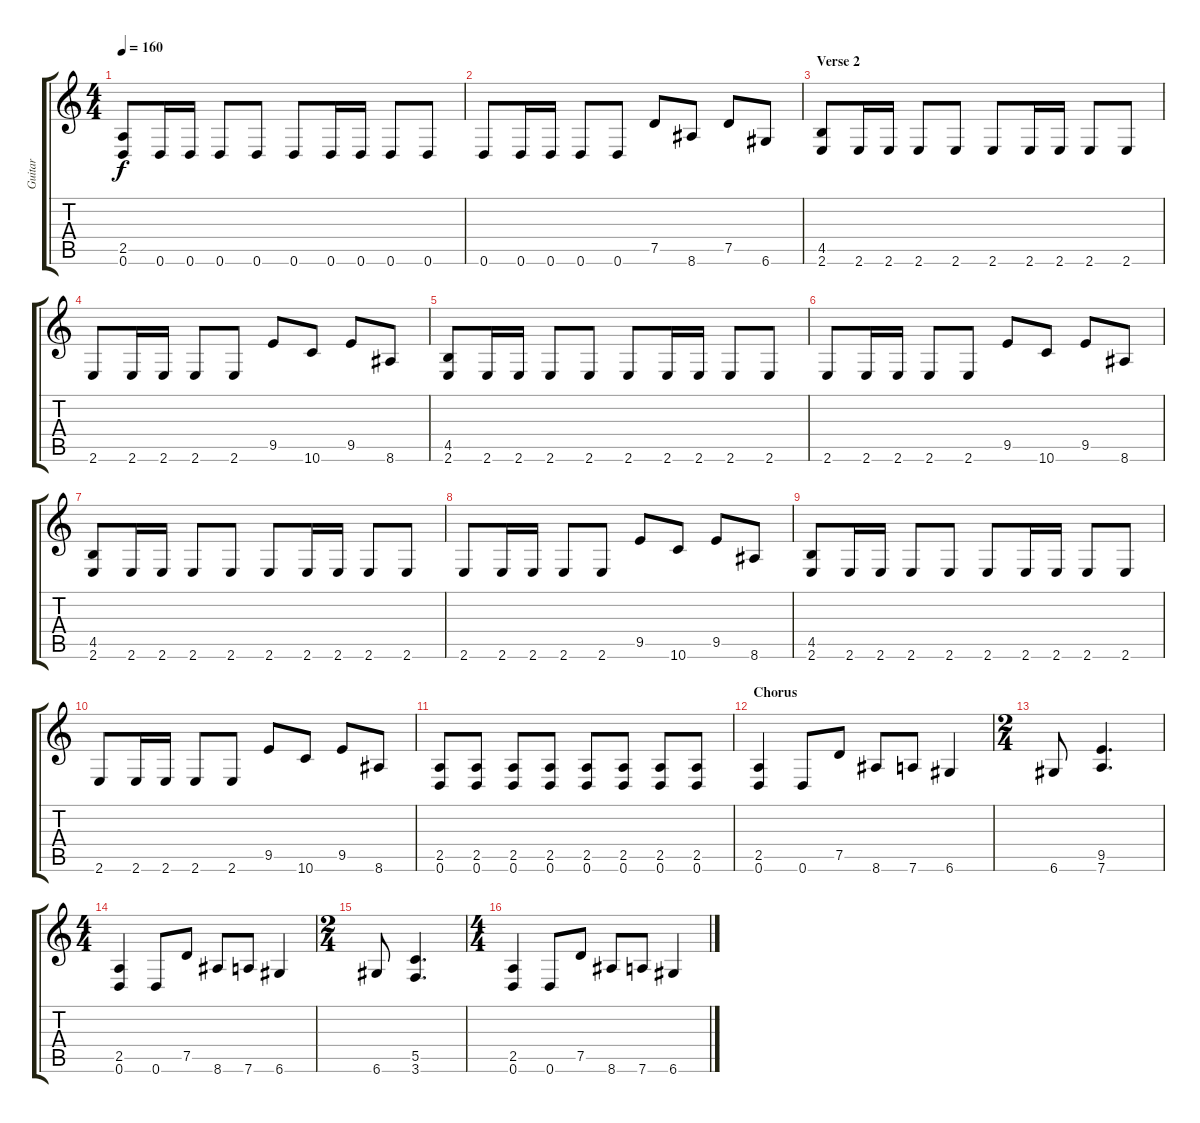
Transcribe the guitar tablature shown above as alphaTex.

\track ("Guitar" "Guitar") {instrument distortionguitar}
\staff {score tabs}
\tuning (D4 A3 F3 C3 G2 D2) {hide}
\ts (4 4)
\tempo 160
\clef g2
\ks c
(2.5 0.6).8{dy f} 0.6.16 0.6.16 0.6.8 0.6.8 0.6.8 0.6.16 0.6.16 0.6.8 0.6.8 |
0.6.8 0.6.16 0.6.16 0.6.8 0.6.8 7.5.8 8.6.8 7.5.8 6.6.8 |
\section ("" "Verse 2")
(4.5 2.6).8 2.6.16 2.6.16 2.6.8 2.6.8 2.6.8 2.6.16 2.6.16 2.6.8 2.6.8 |
2.6.8 2.6.16 2.6.16 2.6.8 2.6.8 9.5.8 10.6.8 9.5.8 8.6.8 |
(4.5 2.6).8 2.6.16 2.6.16 2.6.8 2.6.8 2.6.8 2.6.16 2.6.16 2.6.8 2.6.8 |
2.6.8 2.6.16 2.6.16 2.6.8 2.6.8 9.5.8 10.6.8 9.5.8 8.6.8 |
(4.5 2.6).8 2.6.16 2.6.16 2.6.8 2.6.8 2.6.8 2.6.16 2.6.16 2.6.8 2.6.8 |
2.6.8 2.6.16 2.6.16 2.6.8 2.6.8 9.5.8 10.6.8 9.5.8 8.6.8 |
(4.5 2.6).8 2.6.16 2.6.16 2.6.8 2.6.8 2.6.8 2.6.16 2.6.16 2.6.8 2.6.8 |
2.6.8 2.6.16 2.6.16 2.6.8 2.6.8 9.5.8 10.6.8 9.5.8 8.6.8 |
(2.5 0.6).8 (2.5 0.6).8 (2.5 0.6).8 (2.5 0.6).8 (2.5 0.6).8 (2.5 0.6).8 (2.5 0.6).8 (2.5 0.6).8 |
\section ("" "Chorus")
(2.5 0.6).4 0.6.8 7.5.8 8.6.8 7.6.8 6.6.4 |
\ts (2 4)
6.6.8 (9.5 7.6).4{d} |
\ts (4 4)
(2.5 0.6).4 0.6.8 7.5.8 8.6.8 7.6.8 6.6.4 |
\ts (2 4)
6.6.8 (5.5 3.6).4{d} |
\ts (4 4)
(2.5 0.6).4 0.6.8 7.5.8 8.6.8 7.6.8 6.6.4
